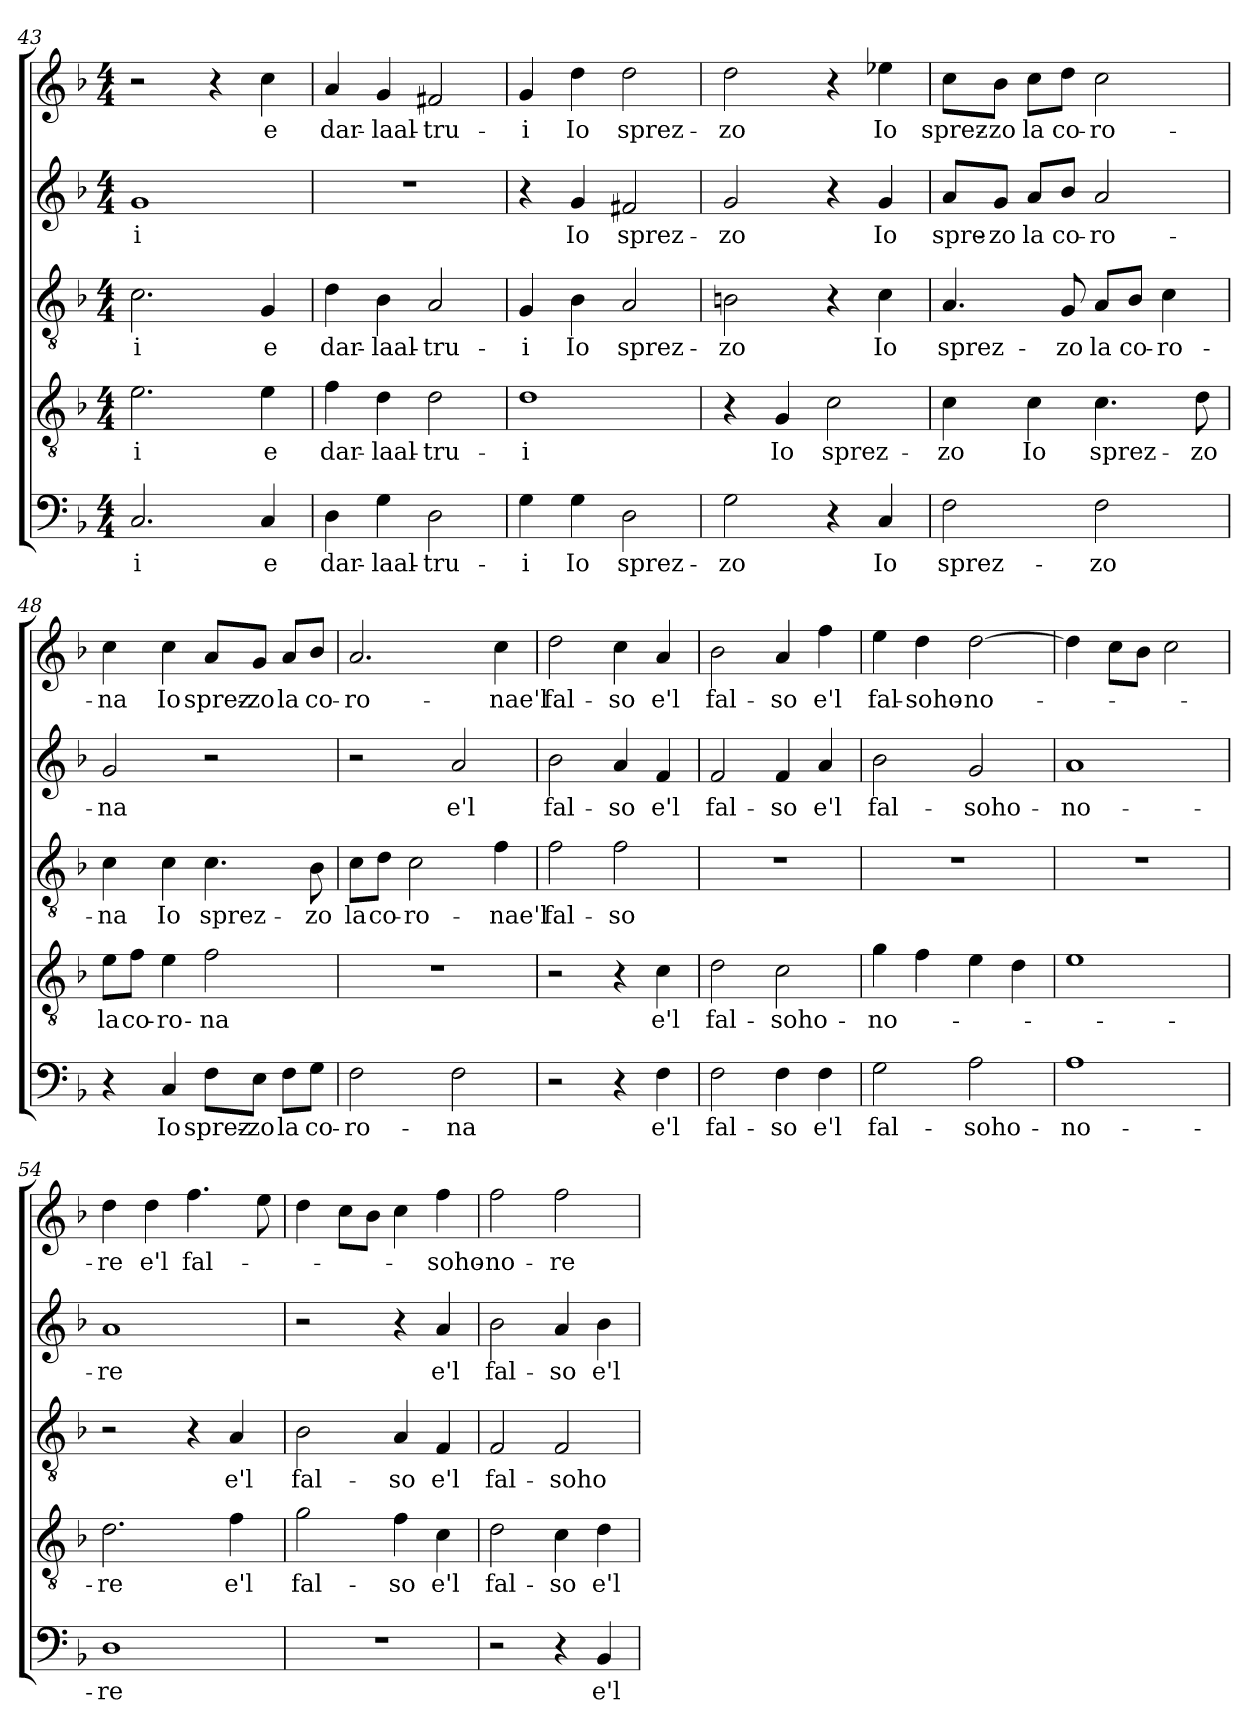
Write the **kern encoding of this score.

**kern	**text	**kern	**text	**kern	**text	**kern	**text	**kern	**text
*part5	*part5	*part4	*part4	*part3	*part3	*part2	*part2	*part1	*part1
*staff5	*staff5	*staff4	*staff4	*staff3	*staff3	*staff2	*staff2	*staff1	*staff1
*clefF4	*	*clefGv2	*	*clefGv2	*	*clefG2	*	*clefG2	*
*k[b-]	*	*k[b-]	*	*k[b-]	*	*k[b-]	*	*k[b-]	*
*M4/4	*	*M4/4	*	*M4/4	*	*M4/4	*	*M4/4	*
=43	=43	=43	=43	=43	=43	=43	=43	=43	=43
2.C/	i	2.e\	i	2.c\	i	1g/	i	2r	.
.	.	.	.	.	.	.	.	4r	.
4C/	e	4e\	e	4G/	e	.	.	4cc\	e
=44	=44	=44	=44	=44	=44	=44	=44	=44	=44
4D\	dar-	4f\	dar-	4d\	dar-	1r	.	4a/	dar-
4G\	laal-	4d\	laal-	4B-\	laal-	.	.	4g/	laal-
2D\	tru-	2d\	tru-	2A/	tru-	.	.	2f#X/	tru-
=45	=45	=45	=45	=45	=45	=45	=45	=45	=45
4G\	i	1d\	i	4G/	i	4r	.	4g/	i
4G\	Io	.	.	4B-\	Io	4g/	Io	4dd\	Io
2D\	sprez-	.	.	2A/	sprez-	2f#X/	sprez-	2dd\	sprez-
=46	=46	=46	=46	=46	=46	=46	=46	=46	=46
2G\	zo	4r	.	2Bn\	zo	2g/	zo	2dd\	zo
.	.	4G/	Io	.	.	.	.	.	.
4r	.	2c\	sprez-	4r	.	4r	.	4r	.
4C/	Io	.	.	4c\	Io	4g/	Io	4ee-X\	Io
=47	=47	=47	=47	=47	=47	=47	=47	=47	=47
2F\	sprez-	4c\	zo	4.A/	sprez-	8a/L	spre-	8cc\L	sprez-
.	.	.	.	.	.	8g/J	zo	8b-\J	zo
.	.	4c\	Io	.	.	8a/L	la	8cc\L	la
.	.	.	.	8G/	zo	8b-/J	co-	8dd\J	co-
2F\	zo	4.c\	sprez-	8A/L	la	2a/	ro-	2cc\	ro-
.	.	.	.	8B-/J	co-	.	.	.	.
.	.	.	.	4c\	ro-	.	.	.	.
.	.	8d\	zo	.	.	.	.	.	.
=48	=48	=48	=48	=48	=48	=48	=48	=48	=48
4r	.	8e\L	la	4c\	na	2g/	na	4cc\	na
.	.	8f\J	co-	.	.	.	.	.	.
4C/	Io	4e\	ro-	4c\	Io	.	.	4cc\	Io
8F\L	sprez-	2f\	na	4.c\	sprez-	2r	.	8a/L	sprez-
8E\J	zo	.	.	.	.	.	.	8g/J	zo
8F\L	la	.	.	.	.	.	.	8a/L	la
8G\J	co-	.	.	8B-\	zo	.	.	8b-/J	co-
=49	=49	=49	=49	=49	=49	=49	=49	=49	=49
2F\	ro-	1r	.	8c\L	la	2r	.	2.a/	ro-
.	.	.	.	8d\J	co-	.	.	.	.
.	.	.	.	2c\	ro-	.	.	.	.
2F\	na	.	.	.	.	2a/	e'l	.	.
.	.	.	.	4f\	nae'l	.	.	4cc\	nae'l
=50	=50	=50	=50	=50	=50	=50	=50	=50	=50
2r	.	2r	.	2f\	fal-	2b-\	fal-	2dd\	fal-
4r	.	4r	.	2f\	so	4a/	so	4cc\	so
4F\	e'l	4c\	e'l	.	.	4f/	e'l	4a/	e'l
=51	=51	=51	=51	=51	=51	=51	=51	=51	=51
2F\	fal-	2d\	fal-	1r	.	2f/	fal-	2b-\	fal-
4F\	so	2c\	soho-	.	.	4f/	so	4a/	so
4F\	e'l	.	.	.	.	4a/	e'l	4ff\	e'l
=52	=52	=52	=52	=52	=52	=52	=52	=52	=52
2G\	fal-	4g\	no-	1r	.	2b-\	fal-	4ee\	fal-
.	.	4f\	.	.	.	.	.	4dd\	soho-
2A\	soho-	4e\	.	.	.	2g/	soho-	[2dd\	no-
.	.	4d\	.	.	.	.	.	.	.
=53	=53	=53	=53	=53	=53	=53	=53	=53	=53
1A\	no-	1e\	.	1r	.	1a/	no-	4dd\]	.
.	.	.	.	.	.	.	.	8cc\L	.
.	.	.	.	.	.	.	.	8b-\J	.
.	.	.	.	.	.	.	.	2cc\	.
=54	=54	=54	=54	=54	=54	=54	=54	=54	=54
1D\	re	2.d\	re	2r	.	1a/	re	4dd\	re
.	.	.	.	.	.	.	.	4dd\	e'l
.	.	.	.	4r	.	.	.	4.ff\	fal-
.	.	4f\	e'l	4A/	e'l	.	.	.	.
.	.	.	.	.	.	.	.	8ee\	.
=55	=55	=55	=55	=55	=55	=55	=55	=55	=55
1r	.	2g\	fal-	2B-\	fal-	2r	.	4dd\	.
.	.	.	.	.	.	.	.	8cc\L	.
.	.	.	.	.	.	.	.	8b-\J	.
.	.	4f\	so	4A/	so	4r	.	4cc\	.
.	.	4c\	e'l	4F/	e'l	4a/	e'l	4ff\	soho-
=56	=56	=56	=56	=56	=56	=56	=56	=56	=56
2r	.	2d\	fal-	2F/	fal-	2b-\	fal-	2ff\	no-
4r	.	4c\	so	2F/	soho-	4a/	so	2ff\	re
4BB-/	e'l	4d\	e'l	.	.	4b-\	e'l	.	.
=	=	=	=	=	=	=	=	=	=
*-	*-	*-	*-	*-	*-	*-	*-	*-	*-
